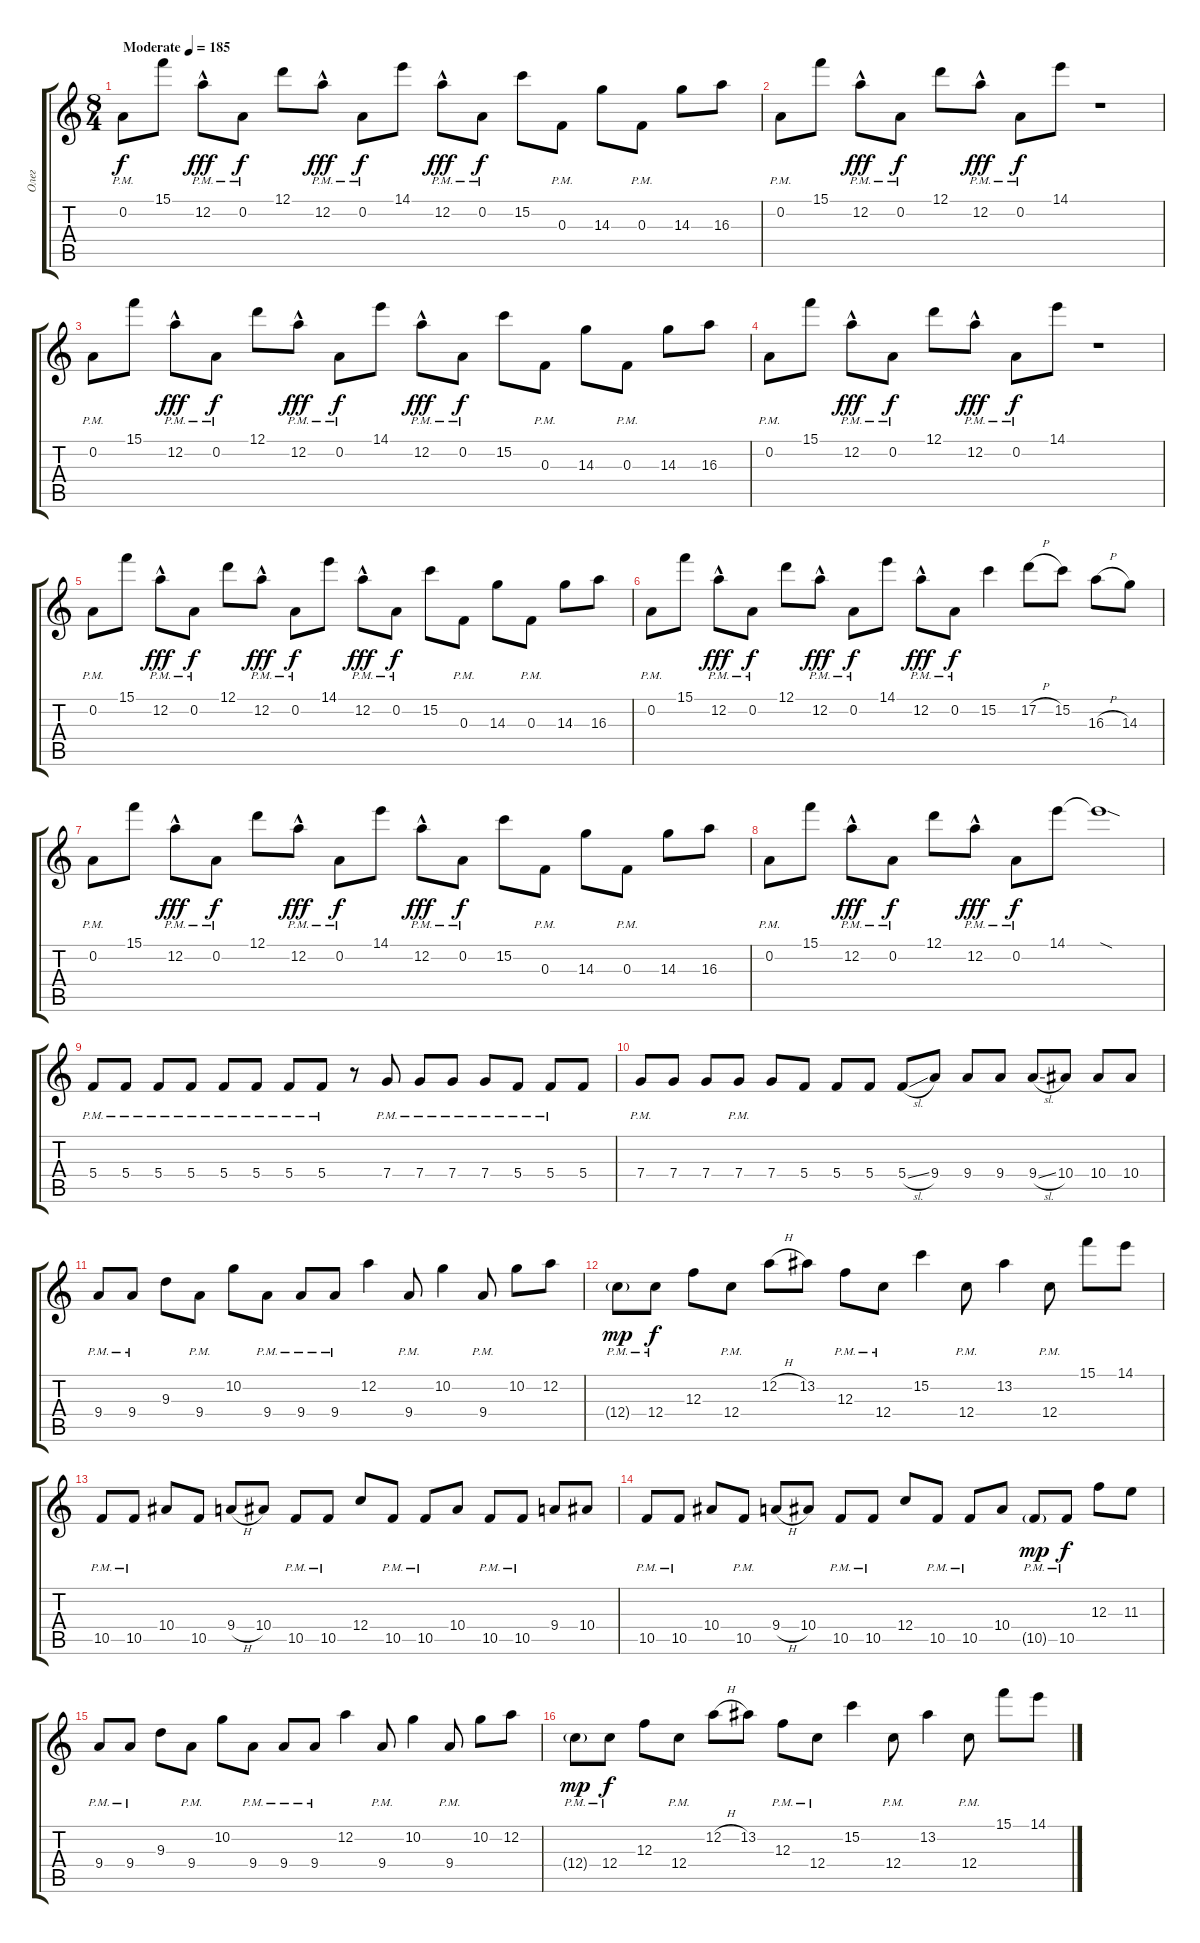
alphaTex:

\track ("Олег" "Олег") {instrument distortionguitar}
\staff {score tabs}
\tuning (D4 A3 F3 C3 G2 C2) {hide}
\ts (8 4)
\tempo (185 "Moderate")
\clef g2
\ks c
0.2{pm}.8{dy f instrument distortionguitar} 15.1.8 12.2{hac pm}.8{dy fff} 0.2{pm}.8{dy f} 12.1.8 12.2{hac pm}.8{dy fff} 0.2{pm}.8{dy f} 14.1.8 12.2{hac pm}.8{dy fff} 0.2{pm}.8{dy f} 15.2.8 0.3{pm}.8 14.3.8 0.3{pm}.8 14.3.8 16.3.8 |
0.2{pm}.8 15.1.8 12.2{hac pm}.8{dy fff} 0.2{pm}.8{dy f} 12.1.8 12.2{hac pm}.8{dy fff} 0.2{pm}.8{dy f} 14.1.8 r.1 |
0.2{pm}.8 15.1.8 12.2{hac pm}.8{dy fff} 0.2{pm}.8{dy f} 12.1.8 12.2{hac pm}.8{dy fff} 0.2{pm}.8{dy f} 14.1.8 12.2{hac pm}.8{dy fff} 0.2{pm}.8{dy f} 15.2.8 0.3{pm}.8 14.3.8 0.3{pm}.8 14.3.8 16.3.8 |
0.2{pm}.8 15.1.8 12.2{hac pm}.8{dy fff} 0.2{pm}.8{dy f} 12.1.8 12.2{hac pm}.8{dy fff} 0.2{pm}.8{dy f} 14.1.8 r.1 |
0.2{pm}.8 15.1.8 12.2{hac pm}.8{dy fff} 0.2{pm}.8{dy f} 12.1.8 12.2{hac pm}.8{dy fff} 0.2{pm}.8{dy f} 14.1.8 12.2{hac pm}.8{dy fff} 0.2{pm}.8{dy f} 15.2.8 0.3{pm}.8 14.3.8 0.3{pm}.8 14.3.8 16.3.8 |
0.2{pm}.8 15.1.8 12.2{hac pm}.8{dy fff} 0.2{pm}.8{dy f} 12.1.8 12.2{hac pm}.8{dy fff} 0.2{pm}.8{dy f} 14.1.8 12.2{hac pm}.8{dy fff} 0.2{pm}.8{dy f} 15.2.4 17.2{h}.8 15.2.8 16.3{h}.8 14.3.8 |
0.2{pm}.8 15.1.8 12.2{hac pm}.8{dy fff} 0.2{pm}.8{dy f} 12.1.8 12.2{hac pm}.8{dy fff} 0.2{pm}.8{dy f} 14.1.8 12.2{hac pm}.8{dy fff} 0.2{pm}.8{dy f} 15.2.8 0.3{pm}.8 14.3.8 0.3{pm}.8 14.3.8 16.3.8 |
0.2{pm}.8 15.1.8 12.2{hac pm}.8{dy fff} 0.2{pm}.8{dy f} 12.1.8 12.2{hac pm}.8{dy fff} 0.2{pm}.8{dy f} 14.1.8 14.1{sod t}.1 |
5.4{pm}.8 5.4{pm}.8 5.4{pm}.8 5.4{pm}.8 5.4{pm}.8 5.4{pm}.8 5.4{pm}.8 5.4{pm}.8 r.8 7.4{pm}.8 7.4{pm}.8 7.4{pm}.8 7.4{pm}.8 5.4{pm}.8 5.4{pm}.8 5.4.8 |
7.4{pm}.8 7.4.8 7.4.8 7.4{pm}.8 7.4.8 5.4.8 5.4.8 5.4.8 5.4{sl}.8 9.4.8 9.4.8 9.4.8 9.4{sl}.8 10.4.8 10.4.8 10.4.8 |
9.4{pm}.8 9.4{pm}.8 9.3.8 9.4{pm}.8 10.2.8 9.4{pm}.8 9.4{pm}.8 9.4{pm}.8 12.2.4 9.4{pm}.8 10.2.4 9.4{pm}.8 10.2.8 12.2.8 |
12.4{g pm}.8{dy mp} 12.4{pm}.8{dy f} 12.3.8 12.4{pm}.8 12.2{h}.8 13.2.8 12.3{pm}.8 12.4{pm}.8 15.2.4 12.4{pm}.8 13.2.4 12.4{pm}.8 15.1.8 14.1.8 |
10.5{pm}.8 10.5{pm}.8 10.4.8 10.5.8 9.4{h}.8 10.4.8 10.5{pm}.8 10.5{pm}.8 12.4.8 10.5{pm}.8 10.5{pm}.8 10.4.8 10.5{pm}.8 10.5{pm}.8 9.4.8 10.4.8 |
10.5{pm}.8 10.5{pm}.8 10.4.8 10.5{pm}.8 9.4{h}.8 10.4.8 10.5{pm}.8 10.5{pm}.8 12.4.8 10.5{pm}.8 10.5{pm}.8 10.4.8 10.5{g pm}.8{dy mp} 10.5{pm}.8{dy f} 12.3.8 11.3.8 |
9.4{pm}.8 9.4{pm}.8 9.3.8 9.4{pm}.8 10.2.8 9.4{pm}.8 9.4{pm}.8 9.4{pm}.8 12.2.4 9.4{pm}.8 10.2.4 9.4{pm}.8 10.2.8 12.2.8 |
12.4{g pm}.8{dy mp} 12.4{pm}.8{dy f} 12.3.8 12.4{pm}.8 12.2{h}.8 13.2.8 12.3{pm}.8 12.4{pm}.8 15.2.4 12.4{pm}.8 13.2.4 12.4{pm}.8 15.1.8 14.1.8
